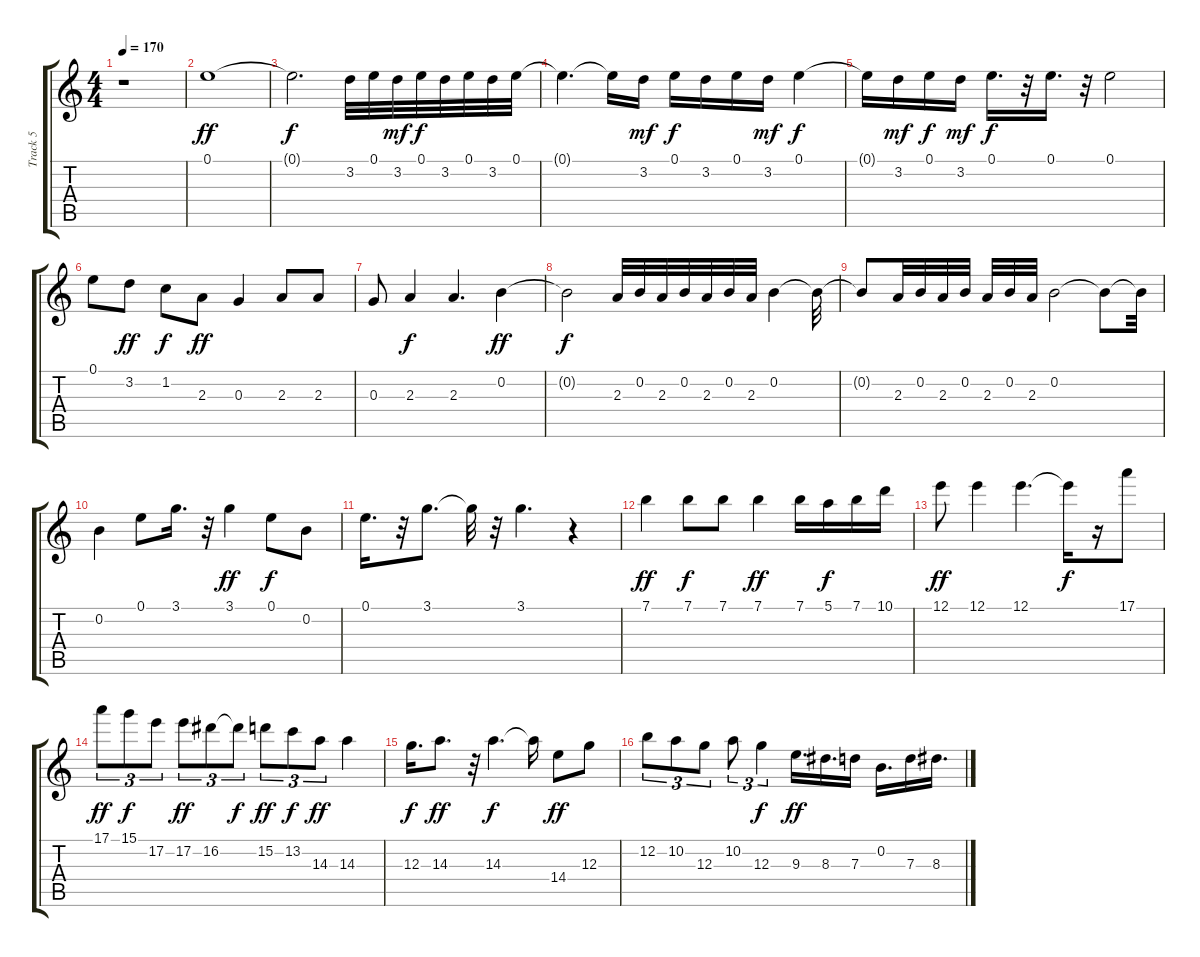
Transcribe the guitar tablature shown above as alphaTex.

\track ("Track 5" "Track 5") {instrument distortionguitar}
\staff {score tabs}
\tuning (E4 B3 G3 D3 A2 E2) {hide}
\ts (4 4)
\tempo 170
\clef g2
\ks c
r.1{dy mf} |
0.1.1{dy ff} |
0.1{t}.2{d dy f} 3.2.32 0.1.32 3.2.32{dy mf} 0.1.32{dy f} 3.2.32 0.1.32 3.2.32 0.1.32 |
0.1{t}.4{d} 0.1{t}.16 3.2.16{dy mf} 0.1.16{dy f} 3.2.16 0.1.16 3.2.16{dy mf} 0.1.4{dy f} |
0.1{t}.16 3.2.16{dy mf} 0.1.16{dy f} 3.2.16{dy mf} 0.1.16{d dy f} r.32 0.1.16{d} r.32 0.1.2 |
0.1.8 3.2.8{dy ff} 1.2.8{dy f} 2.3.8{dy ff} 0.3.4 2.3.8 2.3.8 |
0.3.8 2.3.4{dy f} 2.3.4{d} 0.2.4{dy ff} |
0.2{t}.2{dy f} 2.3.32 0.2.32 2.3.32 0.2.32 2.3.32 0.2.32 2.3.32 0.2.4 0.2{t}.32 |
0.2{t}.8 2.3.32 0.2.32 2.3.32 0.2.32 2.3.32 0.2.32 2.3.32 0.2.2 0.2{t}.8 0.2{t}.32 |
0.2.4 0.1.8 3.1.16{d} r.32 3.1.4{dy ff} 0.1.8{dy f} 0.2.8 |
0.1.16{d} r.32 3.1.8{d} 3.1{t}.32 r.32 3.1.4{d} r.4 |
7.1.4{dy ff} 7.1.8{dy f} 7.1.8 7.1.4{dy ff} 7.1.16 5.1.16{dy f} 7.1.16 10.1.16 |
12.1.8{dy ff} 12.1.4 12.1.4{d} 12.1{t}.16{dy f} r.16 17.1.8 |
17.1.8{tu (3 2) dy ff} 15.1.8{tu (3 2) dy f} 17.2.8{tu (3 2)} 17.2.8{tu (3 2) dy ff} 16.2.8{tu (3 2)} 16.2{t}.8{tu (3 2) dy f} 15.2.8{tu (3 2) dy ff} 13.2.8{tu (3 2) dy f} 14.3.8{tu (3 2) dy ff} 14.3.4 |
12.3.16{d dy f} 14.3.8{d dy ff} r.32 14.3.4{d dy f} 14.3{t}.16 14.4.8{dy ff} 12.3.8 |
12.2.8{tu (3 2)} 10.2.8{tu (3 2)} 12.3.8{tu (3 2)} 10.2.8{tu (3 2)} 12.3.4{tu (3 2) dy f} 9.3.16{d dy ff} 8.3.16{d} 7.3.16 0.2.16{d} 7.3.16 8.3.16{d}
